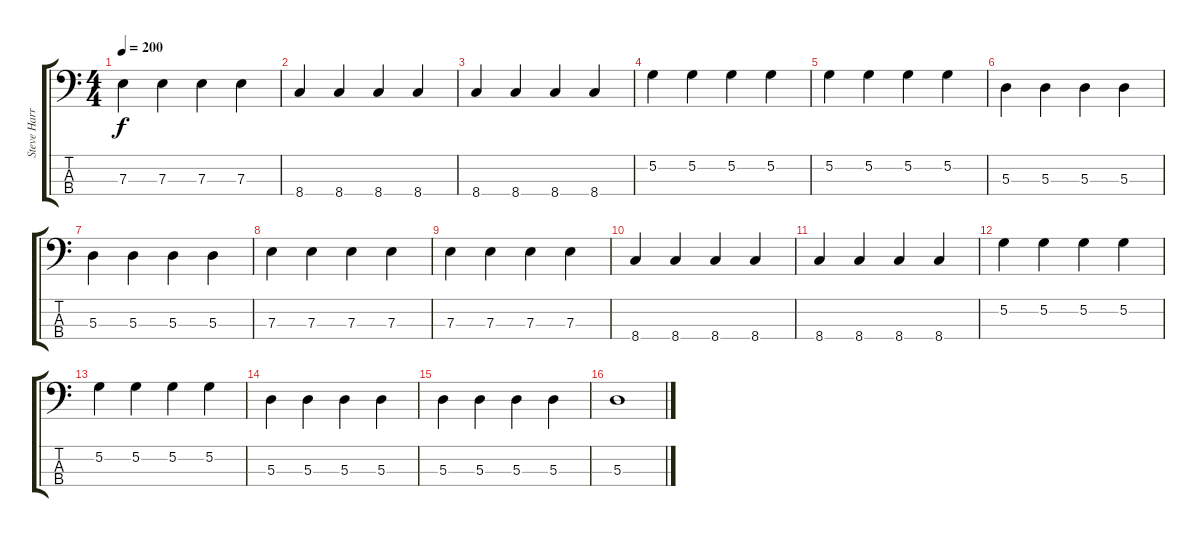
\track ("Steve Harris" "Steve Harr") {instrument electricbassfinger}
\staff {score tabs}
\tuning (G2 D2 A1 E1) {hide}
\ts (4 4)
\tempo 200
\clef f4
\ks c
7.3.4{dy f} 7.3.4 7.3.4 7.3.4 |
8.4.4 8.4.4 8.4.4 8.4.4 |
8.4.4 8.4.4 8.4.4 8.4.4 |
5.2.4 5.2.4 5.2.4 5.2.4 |
5.2.4 5.2.4 5.2.4 5.2.4 |
5.3.4 5.3.4 5.3.4 5.3.4 |
5.3.4 5.3.4 5.3.4 5.3.4 |
7.3.4 7.3.4 7.3.4 7.3.4 |
7.3.4 7.3.4 7.3.4 7.3.4 |
8.4.4 8.4.4 8.4.4 8.4.4 |
8.4.4 8.4.4 8.4.4 8.4.4 |
5.2.4 5.2.4 5.2.4 5.2.4 |
5.2.4 5.2.4 5.2.4 5.2.4 |
5.3.4 5.3.4 5.3.4 5.3.4 |
5.3.4 5.3.4 5.3.4 5.3.4 |
5.3.1
